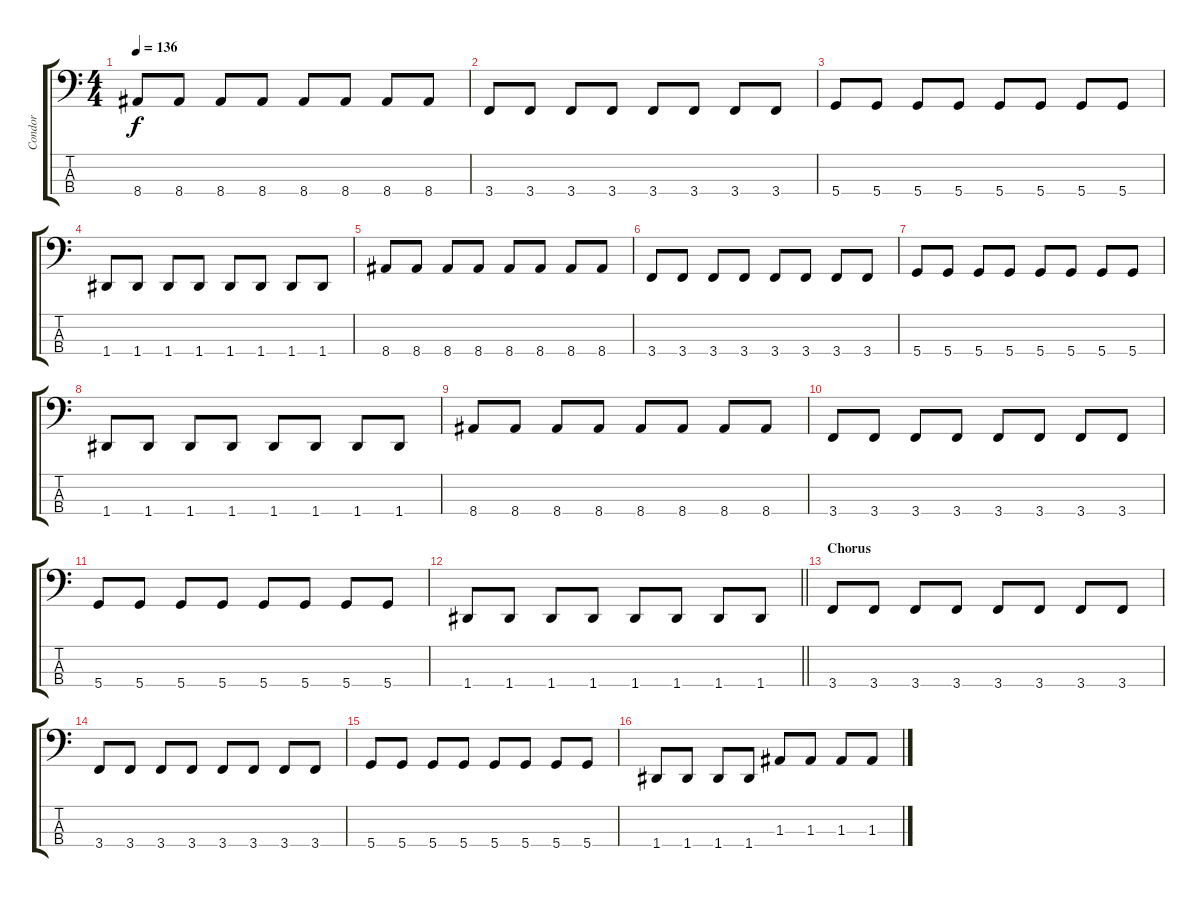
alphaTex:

\track ("Condor" "Condor") {instrument electricbassfinger}
\staff {score tabs}
\tuning (G2 D2 A1 D1) {hide}
\ts (4 4)
\tempo 136
\clef f4
\ks c
8.4.8{dy f} 8.4.8 8.4.8 8.4.8 8.4.8 8.4.8 8.4.8 8.4.8 |
3.4.8 3.4.8 3.4.8 3.4.8 3.4.8 3.4.8 3.4.8 3.4.8 |
5.4.8 5.4.8 5.4.8 5.4.8 5.4.8 5.4.8 5.4.8 5.4.8 |
1.4.8 1.4.8 1.4.8 1.4.8 1.4.8 1.4.8 1.4.8 1.4.8 |
8.4.8 8.4.8 8.4.8 8.4.8 8.4.8 8.4.8 8.4.8 8.4.8 |
3.4.8 3.4.8 3.4.8 3.4.8 3.4.8 3.4.8 3.4.8 3.4.8 |
5.4.8 5.4.8 5.4.8 5.4.8 5.4.8 5.4.8 5.4.8 5.4.8 |
1.4.8 1.4.8 1.4.8 1.4.8 1.4.8 1.4.8 1.4.8 1.4.8 |
8.4.8 8.4.8 8.4.8 8.4.8 8.4.8 8.4.8 8.4.8 8.4.8 |
3.4.8 3.4.8 3.4.8 3.4.8 3.4.8 3.4.8 3.4.8 3.4.8 |
5.4.8 5.4.8 5.4.8 5.4.8 5.4.8 5.4.8 5.4.8 5.4.8 |
\barLineRight lightlight
1.4.8 1.4.8 1.4.8 1.4.8 1.4.8 1.4.8 1.4.8 1.4.8 |
\section ("" "Chorus")
3.4.8 3.4.8 3.4.8 3.4.8 3.4.8 3.4.8 3.4.8 3.4.8 |
3.4.8 3.4.8 3.4.8 3.4.8 3.4.8 3.4.8 3.4.8 3.4.8 |
5.4.8 5.4.8 5.4.8 5.4.8 5.4.8 5.4.8 5.4.8 5.4.8 |
1.4.8 1.4.8 1.4.8 1.4.8 1.3.8 1.3.8 1.3.8 1.3.8
